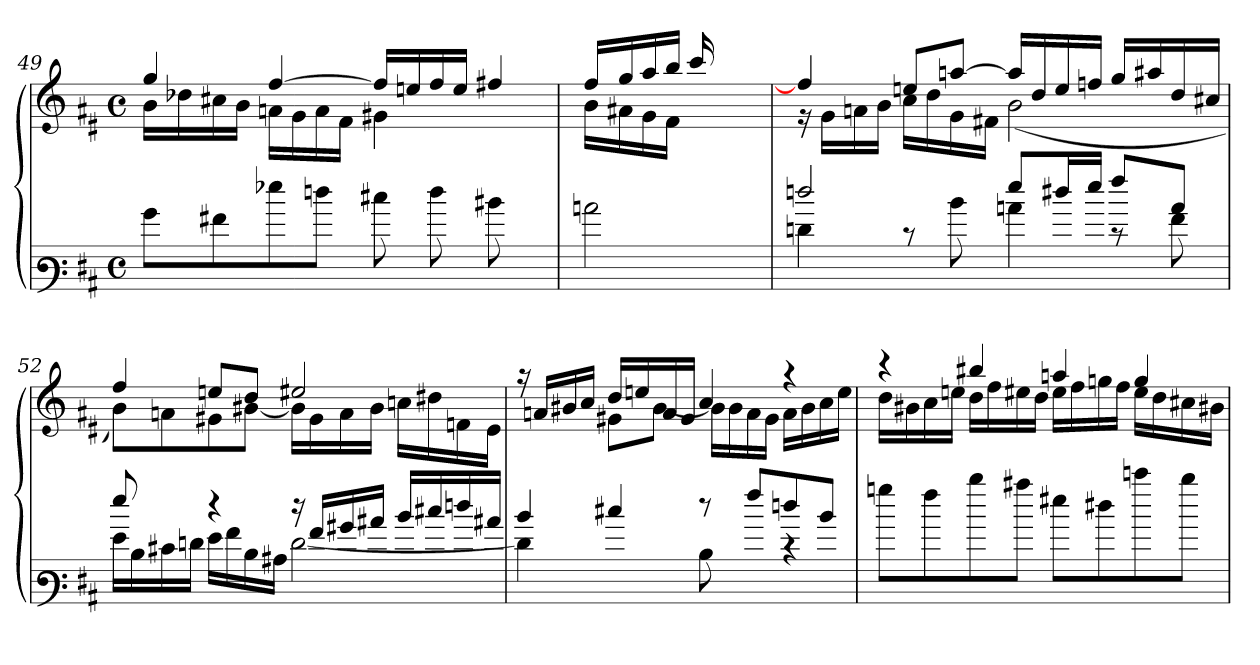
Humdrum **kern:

**kern	**kern
*part1	*part1
*staff2	*staff1
!!LO:PB:g=z
*clefF3	*clefG3
*k[f#c#]	*k[f#c#]
*M4/4	*M4/4
*met(c)	*met(c)
=49	=49
*	*^
8b\L	4ee/	16g\LL
.	.	16b-X\
8a#X\	.	16a#\
.	.	16g\JJ
8gg-X\	[>4dd/	16fn\LL
.	.	16e\
8ff\J	.	16f\
.	.	16d\JJ
8ee#X\L	16dd/LL]	4e#\
.	16cc/	.
8ff\	16dd/	.
.	16cc/JJ	.
8dd#X\	4dd#/	4ryy
8ryy	.	.
=50	=50	=50
2cc\	(16dd/LL	16g\LL
.	16ee/	16f#X\
.	16ff#/	16e\
.	16gg/JJ	16d\JJ
.	16aa/LL	8.ryy
.	8.ryy	.
.	.	16ryy
=51	=51	=51
*^	*	*
2ff/	4f\	4dd/]	16rd
.	.	.	16e\LL
.	.	.	16f\
.	.	.	16g\JJ
.	8re	8cc/L	16a\LL
.	.	.	16b\
.	8dd\	[>8ff/J	16e\
.	.	.	16d#X\JJ
8gg/L	4cc\	16ff/LL]	(<2g\
.	.	16b/	.
16ff#X/L	.	16cc/	.
16gg/JJ	.	16ddn/JJ	.
8aa/L	8re	16ee/LL	.
.	.	16ff#/	.
8cc/J	8a\	16b/	.
.	.	(16a#X/JJ	.
!!LO:LB:g=z	!!
=52	=52	=52	=52
8gg/	16g\LL	4dd/	8g\L)
.	16d\	.	.
8ryy	16e#X\	.	8f\
.	16f\JJ	.	.
4rff	16g\LL	8cc/L	8e#X\
.	16a\	.	.
.	16d\	8b/J	[<8g#X\J
.	16c#X\JJ	.	.
16ree	[<2f\	2cc#/	16g#\LL]
16a/LL	.	.	16e#\
16b#X/	.	.	16f\
16cc#X/JJ	.	.	16g#\JJ
16dd/LL	.	.	16an\LL
16ee#X/	.	.	16b#\
16ffn/	.	.	16dn\
16cc#X/JJ	.	.	16c#\JJ
=53	=53	=53	=53
4dd/	4f\]	16ree	4ryy
.	.	16f/LL	.
.	.	16g#X/	.
.	.	16a/JJ	.
4ee#X/	4ryy	16b/LL	8e#X\L
.	.	16cc/	.
.	.	16f/	[<8g#\J
.	.	16e#/JJ	.
8rff	8d\	4a/	16g#\LL]
.	.	.	16g#\
8aa/L	8ryy	.	16f\
.	.	.	16e#\JJ
8ff/	4re	4rff	16f\LL
.	.	.	16g#\
8dd/J	.	.	16a\
.	.	.	16cc\JJ
*v	*v	*	*
=54	=54	=54
8bbn\L	4raa	16b\LL
.	.	16g#X\
8aa\	.	16a\
.	.	16cc\JJ
8ddd\	4gg#X/	16b\LL
.	.	16dd\
8ccc#X\J	.	16cc#\
.	.	16b\JJ
8gg#\L	4ff/	16cc#\LL
.	.	16dd\
8ff#X\	.	16een\
.	.	16dd\JJ
8eeen\	4ee/	16cc#\LL
.	.	16b\
8ddd\J	.	16a#X\
.	.	16g#X\JJ
*	*v	*v
=	=
*-	*-
